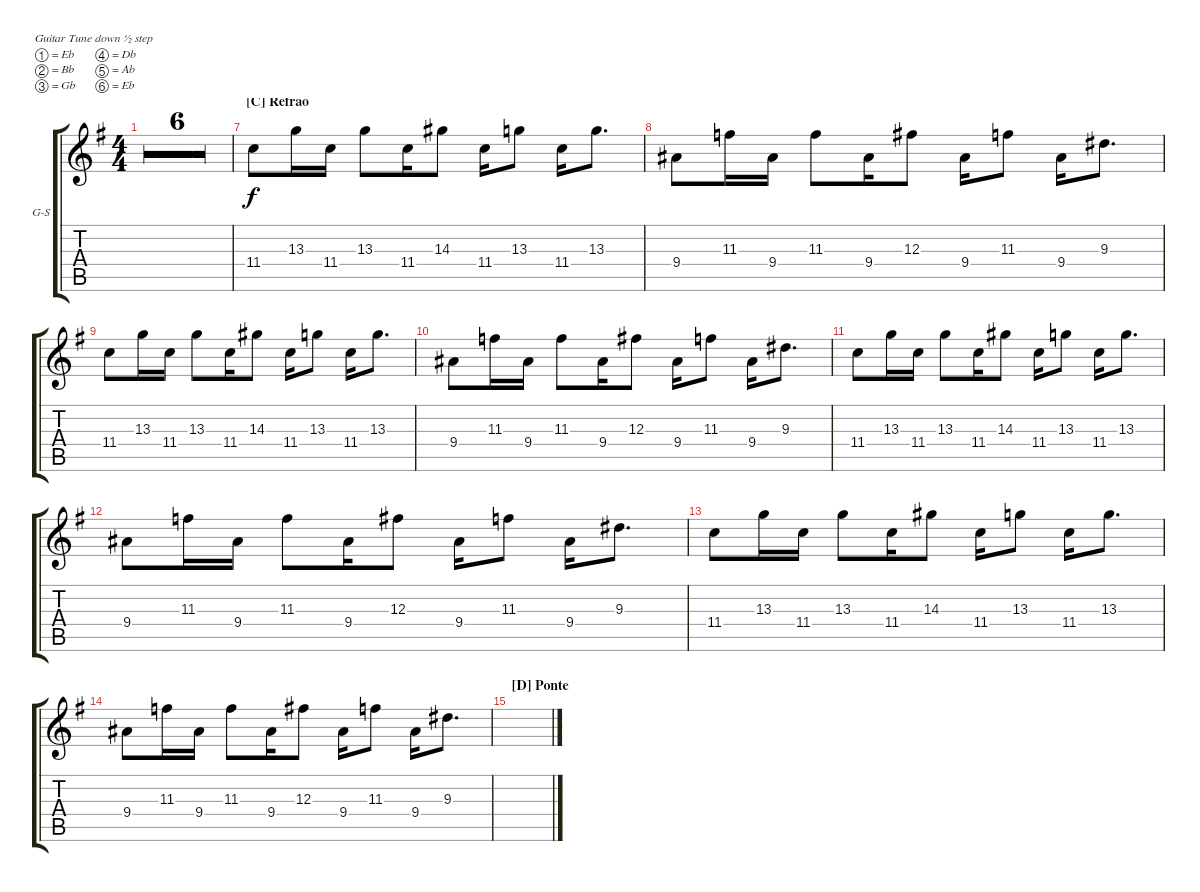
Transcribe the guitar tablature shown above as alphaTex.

\defaultSystemsLayout 4
\bracketExtendMode groupsimilarinstruments
\firstSystemTrackNameOrientation horizontal
\otherSystemsTrackNameOrientation horizontal
\track ("Guitar Solo" "G-S") {multiBarRest instrument electricguitarclean}
\staff {score tabs}
\tuning (Eb4 Bb3 Gb3 Db3 Ab2 Eb2)
\ts (4 4)
\tempo 80
\clef g2
\ks g
|
|
|
|
|
|
\section ("C" "Refrão")
11.4.8 13.3.16 11.4.16 13.3.8 11.4.16 14.3.8 11.4.16 13.3.8 11.4.16 13.3.8{d} |
9.4.8 11.3.16 9.4.16 11.3.8 9.4.16 12.3.8 9.4.16 11.3.8 9.4.16 9.3.8{d} |
11.4.8 13.3.16 11.4.16 13.3.8 11.4.16 14.3.8 11.4.16 13.3.8 11.4.16 13.3.8{d} |
9.4.8 11.3.16 9.4.16 11.3.8 9.4.16 12.3.8 9.4.16 11.3.8 9.4.16 9.3.8{d} |
11.4.8 13.3.16 11.4.16 13.3.8 11.4.16 14.3.8 11.4.16 13.3.8 11.4.16 13.3.8{d} |
9.4.8 11.3.16 9.4.16 11.3.8 9.4.16 12.3.8 9.4.16 11.3.8 9.4.16 9.3.8{d} |
11.4.8 13.3.16 11.4.16 13.3.8 11.4.16 14.3.8 11.4.16 13.3.8 11.4.16 13.3.8{d} |
9.4.8 11.3.16 9.4.16 11.3.8 9.4.16 12.3.8 9.4.16 11.3.8 9.4.16 9.3.8{d} |
\section ("D" "Ponte")
